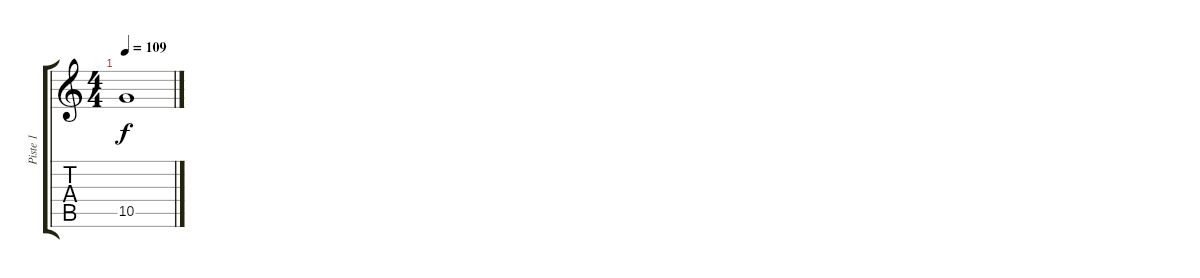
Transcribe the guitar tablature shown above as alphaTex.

\track ("Piste 1" "Piste 1") {instrument electricguitarjazz}
\staff {score tabs}
\tuning (E4 B3 G3 D3 A2 E2) {hide}
\ts (4 4)
\tempo 109
\clef g2
\ks c
10.5{t}.1{dy f}
